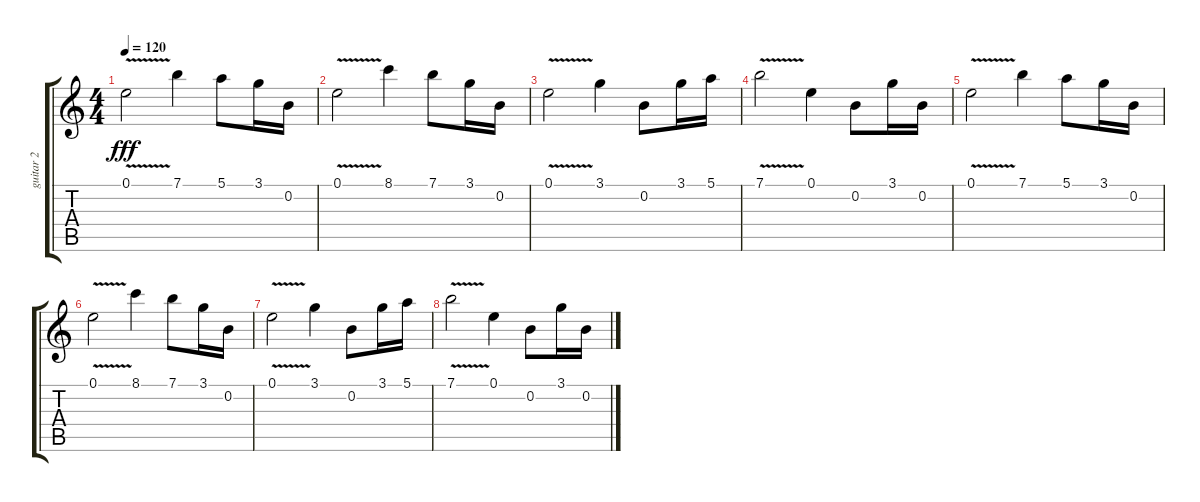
\track ("guitar 2" "guitar 2") {instrument distortionguitar}
\staff {score tabs}
\tuning (E4 B3 G3 D3 A2 E2) {hide}
\ts (4 4)
\tempo 120
\clef g2
\ks c
0.1{v}.2{dy fff} 7.1.4 5.1.8 3.1.16 0.2.16 |
0.1{v}.2 8.1.4 7.1.8 3.1.16 0.2.16 |
0.1{v}.2 3.1.4 0.2.8 3.1.16 5.1.16 |
7.1{v}.2 0.1.4 0.2.8 3.1.16 0.2.16 |
0.1{v}.2 7.1.4 5.1.8 3.1.16 0.2.16 |
0.1{v}.2 8.1.4 7.1.8 3.1.16 0.2.16 |
0.1{v}.2 3.1.4 0.2.8 3.1.16 5.1.16 |
7.1{v}.2 0.1.4 0.2.8 3.1.16 0.2.16
